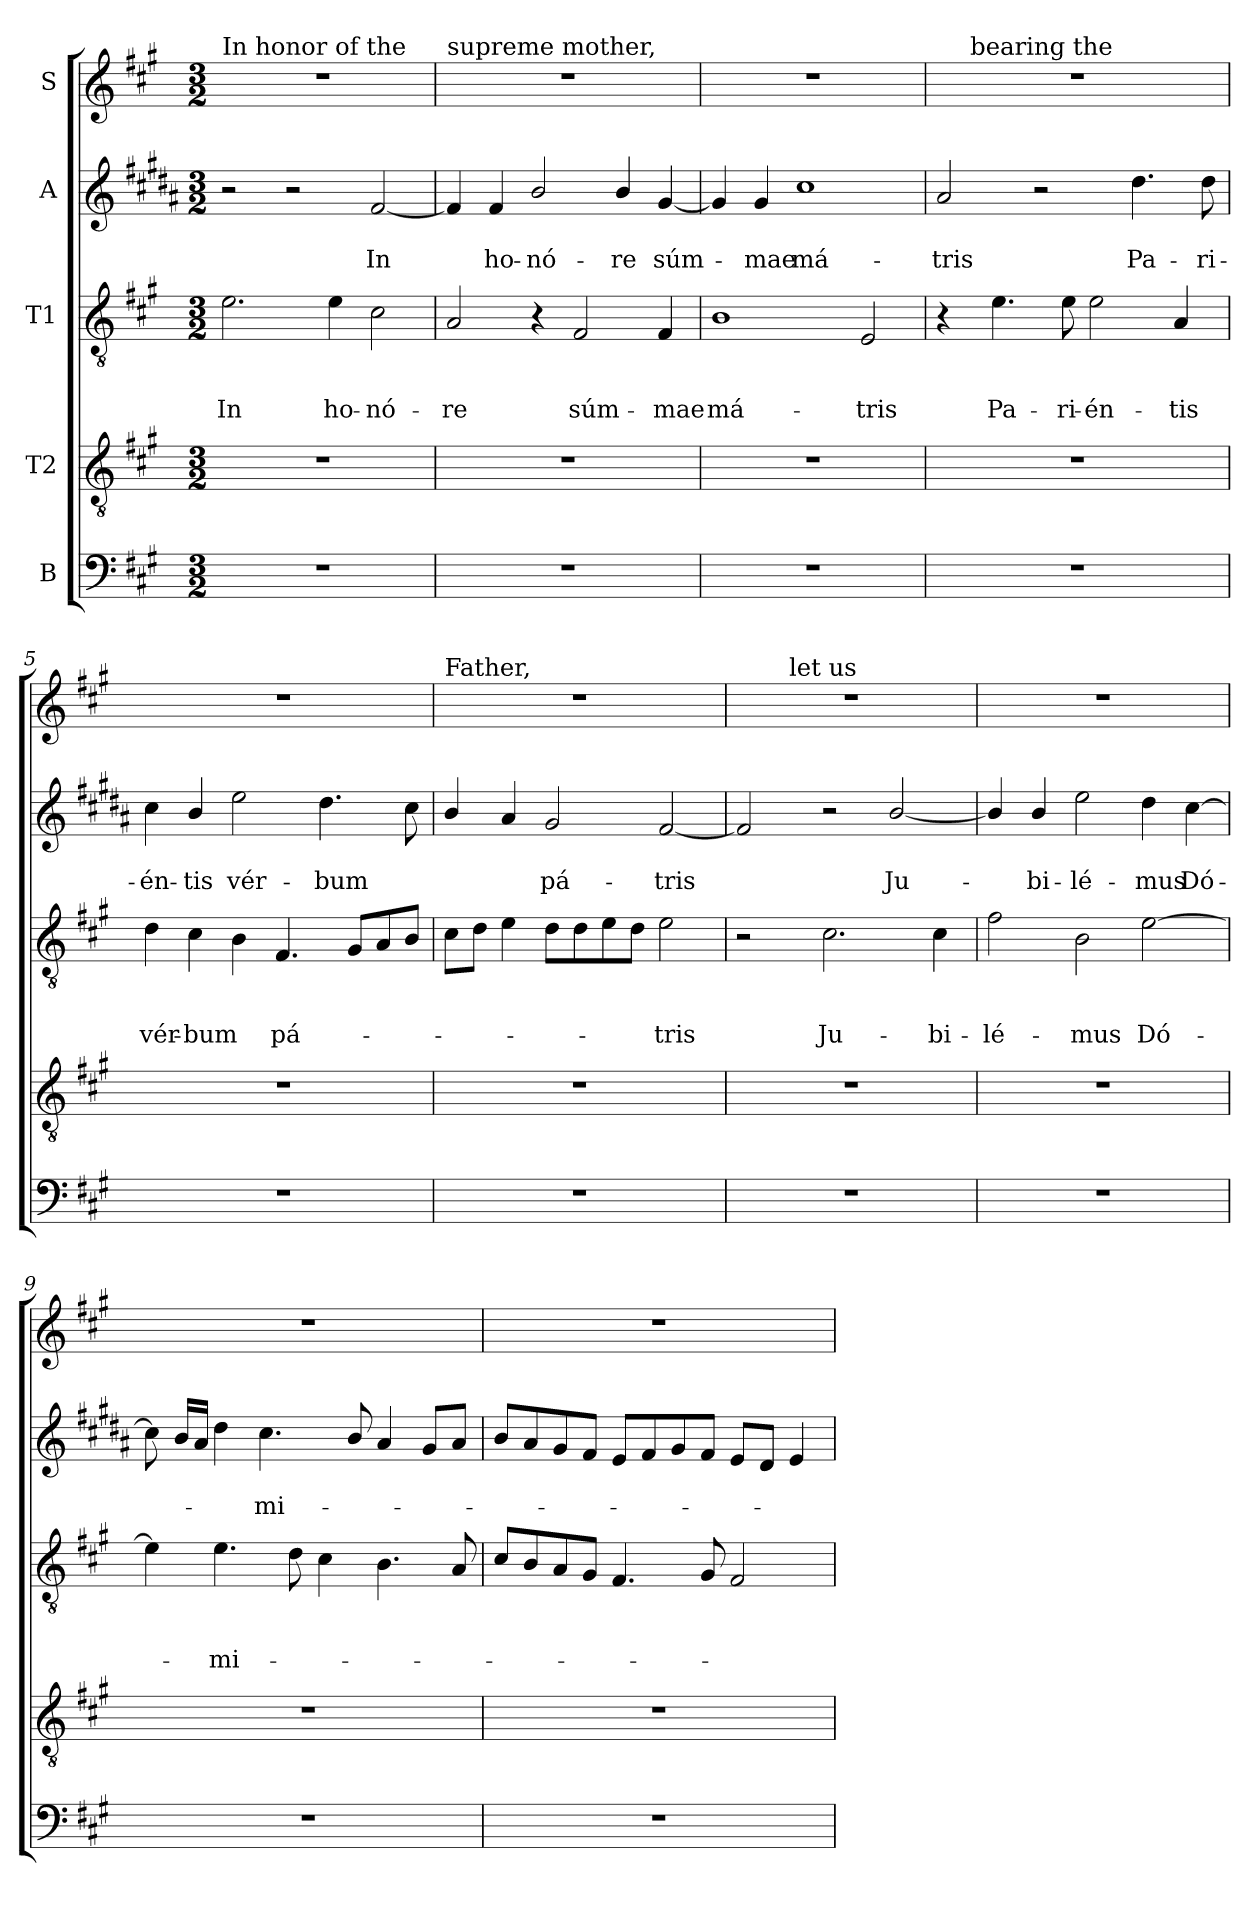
**kern	**kern	**kern	**text	**text	**text	**kern	**text	**text	**kern
*part5	*part4	*part3	*part3	*part3	*part3	*part2	*part2	*part2	*part1
*staff5	*staff4	*staff3	*staff3	*staff3	*staff3	*staff2	*staff2	*staff2	*staff1
*I"B	*I"T2	*I"T1	*	*	*	*I"A	*	*	*I"S
*clefF4	*clefGv2	*clefGv2	*	*	*	*clefG2	*	*	*clefG2
*	*ITrd8c14	*	*	*	*	*ITrd1c2	*	*	*
*k[f#c#g#]	*k[f#c#g#]	*k[f#c#g#]	*	*	*	*k[f#c#g#]	*	*	*k[f#c#g#]
*A:	*A:	*A:	*	*	*	*A:	*	*	*A:
*M3/2	*M3/2	*M3/2	*	*	*	*M3/2	*	*	*M3/2
=1	=1	=1	=1	=1	=1	=1	=1	=1	=1
!	!	!	!	!	!	!	!	!	!LO:TX:a:t=In honor of the
!	!	!	!	!	!LO:LY:b	!	!	!	!
1.r	1.r	2.e\	.	.	In	2r	.	.	1.r
.	.	.	.	.	.	2r	.	.	.
!	!	!	!	!	!LO:LY:b	!	!	!	!
.	.	4e\	.	.	ho-	.	.	.	.
!	!	!	!	!	!LO:LY:b	!	!	!LO:LY:b	!
.	.	2c#\	.	.	-nó-	[2e/	.	In	.
=2	=2	=2	=2	=2	=2	=2	=2	=2	=2
!	!	!	!	!	!	!	!	!	!LO:TX:a:t=supreme mother,
!	!	!	!	!	!LO:LY:b	!	!	!	!
1.r	1.r	2A/	.	.	-re	4e/]	.	.	1.r
!	!	!	!	!	!	!	!	!LO:LY:b	!
.	.	.	.	.	.	4e/	.	ho-	.
!	!	!	!	!	!	!	!	!LO:LY:b	!
.	.	4r	.	.	.	2a/	.	-nó-	.
!	!	!	!	!	!LO:LY:b	!	!	!	!
.	.	2F#/	.	.	súm-	.	.	.	.
!	!	!	!	!	!	!	!	!LO:LY:b	!
.	.	.	.	.	.	4a/	.	-re	.
!	!	!	!	!	!LO:LY:b	!	!	!LO:LY:b	!
.	.	4F#/	.	.	-mae	[4f#/	.	súm-	.
=3	=3	=3	=3	=3	=3	=3	=3	=3	=3
!	!	!	!	!	!LO:LY:b	!	!	!	!
1.r	1.r	1B	.	.	má-	4f#/]	.	.	1.r
!	!	!	!	!	!	!	!	!LO:LY:b	!
.	.	.	.	.	.	4f#/	.	-mae	.
!	!	!	!	!	!	!	!	!LO:LY:b	!
.	.	.	.	.	.	1b	.	má-	.
!	!	!	!	!	!LO:LY:b	!	!	!	!
.	.	2E/	.	.	-tris	.	.	.	.
=4	=4	=4	=4	=4	=4	=4	=4	=4	=4
!	!	!	!	!	!	!	!	!LO:LY:b	!
*	*	*	*	*	*	*	*	*	*^
1.r	1.r	4r	.	.	.	2g#/	.	-tris	1.r	6ryy
!	!	!	!	!	!	!	!	!	!	!LO:TX:a:t=bearing the
.	.	.	.	.	.	.	.	.	.	3%4ryy
!	!	!	!	!	!LO:LY:b	!	!	!	!	!
.	.	4.e\	.	.	Pa-	.	.	.	.	.
.	.	.	.	.	.	2r	.	.	.	.
!	!	!	!	!	!LO:LY:b	!	!	!	!	!
.	.	8e\	.	.	-ri-	.	.	.	.	.
!	!	!	!	!	!LO:LY:b	!	!	!	!	!
.	.	2e\	.	.	-én-	.	.	.	.	.
!	!	!	!	!	!	!	!	!LO:LY:b	!	!
.	.	.	.	.	.	4.cc#\	.	Pa-	.	.
!	!	!	!	!	!LO:LY:b	!	!	!	!	!
.	.	4A/	.	.	-tis	.	.	.	.	.
!	!	!	!	!	!	!	!	!LO:LY:b	!	!
.	.	.	.	.	.	8cc#\	.	-ri-	.	.
!!LO:PB:g=z
=5	=5	=5	=5	=5	=5	=5	=5	=5	=5	=5
!	!	!	!	!	!	!	!	!	!LO:TX:a:t=word of the	!
!	!	!	!	!	!LO:LY:b	!	!	!LO:LY:b	!	!
*	*	*	*	*	*	*	*	*	*v	*v
1.r	1.r	4d\	.	.	vér-	4b\	.	-én-	1.r
!	!	!	!	!	!LO:LY:b	!	!	!LO:LY:b	!
.	.	4c#\	.	.	-bum	4a/	.	-tis	.
!	!	!	!	!	!	!	!	!LO:LY:b	!
.	.	4B\	.	.	.	2dd\	.	vér-	.
!	!	!	!	!	!LO:LY:b	!	!	!	!
.	.	4.F#/	.	.	pá-	.	.	.	.
!	!	!	!	!	!	!	!	!LO:LY:b	!
.	.	.	.	.	.	4.cc#\	.	-bum	.
.	.	8G#/L	.	.	.	.	.	.	.
.	.	8A/	.	.	.	.	.	.	.
.	.	8B/J	.	.	.	8b\	.	.	.
=6	=6	=6	=6	=6	=6	=6	=6	=6	=6
!	!	!	!	!	!	!	!	!	!LO:TX:a:t=Father,
1.r	1.r	8c#\L	.	.	.	4a/	.	.	1.r
.	.	8d\J	.	.	.	.	.	.	.
.	.	4e\	.	.	.	4g#/	.	.	.
!	!	!	!	!	!	!	!	!LO:LY:b	!
.	.	8d\L	.	.	.	2f#/	.	pá-	.
.	.	8d\	.	.	.	.	.	.	.
.	.	8e\	.	.	.	.	.	.	.
.	.	8d\J	.	.	.	.	.	.	.
!	!	!	!	!	!LO:LY:b	!	!	!LO:LY:b	!
.	.	2e\	.	.	-tris	[2e/	.	-tris	.
=7	=7	=7	=7	=7	=7	=7	=7	=7	=7
*	*	*	*	*	*	*	*	*	*^
1.r	1.r	2r	.	.	.	2e/]	.	.	1.r	3ryy
!	!	!	!	!	!	!	!	!	!	!LO:TX:a:t=let us
.	.	.	.	.	.	.	.	.	.	3%2..ryy
!	!	!	!	!	!LO:LY:b	!	!	!	!	!
.	.	2.c#\	.	.	Ju-	2r	.	.	.	.
!	!	!	!	!	!	!	!	!LO:LY:b	!	!
.	.	.	.	.	.	[2a/	.	Ju-	.	.
!	!	!	!	!	!LO:LY:b	!	!	!	!	!
.	.	4c#\	.	.	-bi-	.	.	.	.	.
=8	=8	=8	=8	=8	=8	=8	=8	=8	=8	=8
!	!	!	!	!	!	!	!	!	!LO:TX:a:t=rejoice in the Lord,	!
!	!	!	!	!	!LO:LY:b	!	!	!	!	!
*	*	*	*	*	*	*	*	*	*v	*v
1.r	1.r	2f#\	.	.	-lé-	4a/]	.	.	1.r
!	!	!	!	!	!	!	!	!LO:LY:b	!
.	.	.	.	.	.	4a/	.	-bi-	.
!	!	!	!	!	!LO:LY:b	!	!	!LO:LY:b	!
.	.	2B\	.	.	-mus	2dd\	.	-lé-	.
!	!	!	!	!	!LO:LY:b	!	!	!LO:LY:b	!
.	.	[2e\	.	.	Dó-	4cc#\	.	-mus	.
!	!	!	!	!	!	!	!	!LO:LY:b	!
.	.	.	.	.	.	[4b\	.	Dó-	.
!!LO:LB:g=z
=9	=9	=9	=9	=9	=9	=9	=9	=9	=9
1.r	1.r	4e\]	.	.	.	8b\]	.	.	1.r
.	.	.	.	.	.	16a/LL	.	.	.
.	.	.	.	.	.	16g#/JJ	.	.	.
!	!	!	!	!	!LO:LY:b	!	!	!	!
.	.	4.e\	.	.	-mi-	4cc#\	.	.	.
!	!	!	!	!	!	!	!	!LO:LY:b	!
.	.	.	.	.	.	4.b\	.	-mi-	.
.	.	8d\	.	.	.	.	.	.	.
.	.	4c#\	.	.	.	.	.	.	.
.	.	.	.	.	.	8a/	.	.	.
.	.	4.B\	.	.	.	4g#/	.	.	.
.	.	.	.	.	.	8f#/L	.	.	.
.	.	8A/	.	.	.	8g#/J	.	.	.
=10	=10	=10	=10	=10	=10	=10	=10	=10	=10
1.r	1.r	8c#/L	.	.	.	8a/L	.	.	1.r
.	.	8B/	.	.	.	8g#/	.	.	.
.	.	8A/	.	.	.	8f#/	.	.	.
.	.	8G#/J	.	.	.	8e/J	.	.	.
.	.	4.F#/	.	.	.	8d/L	.	.	.
.	.	.	.	.	.	8e/	.	.	.
.	.	.	.	.	.	8f#/	.	.	.
.	.	8G#/	.	.	.	8e/J	.	.	.
.	.	2F#/	.	.	.	8d/L	.	.	.
.	.	.	.	.	.	8c#/J	.	.	.
.	.	.	.	.	.	4d/	.	.	.
=	=	=	=	=	=	=	=	=	=
*-	*-	*-	*-	*-	*-	*-	*-	*-	*-
